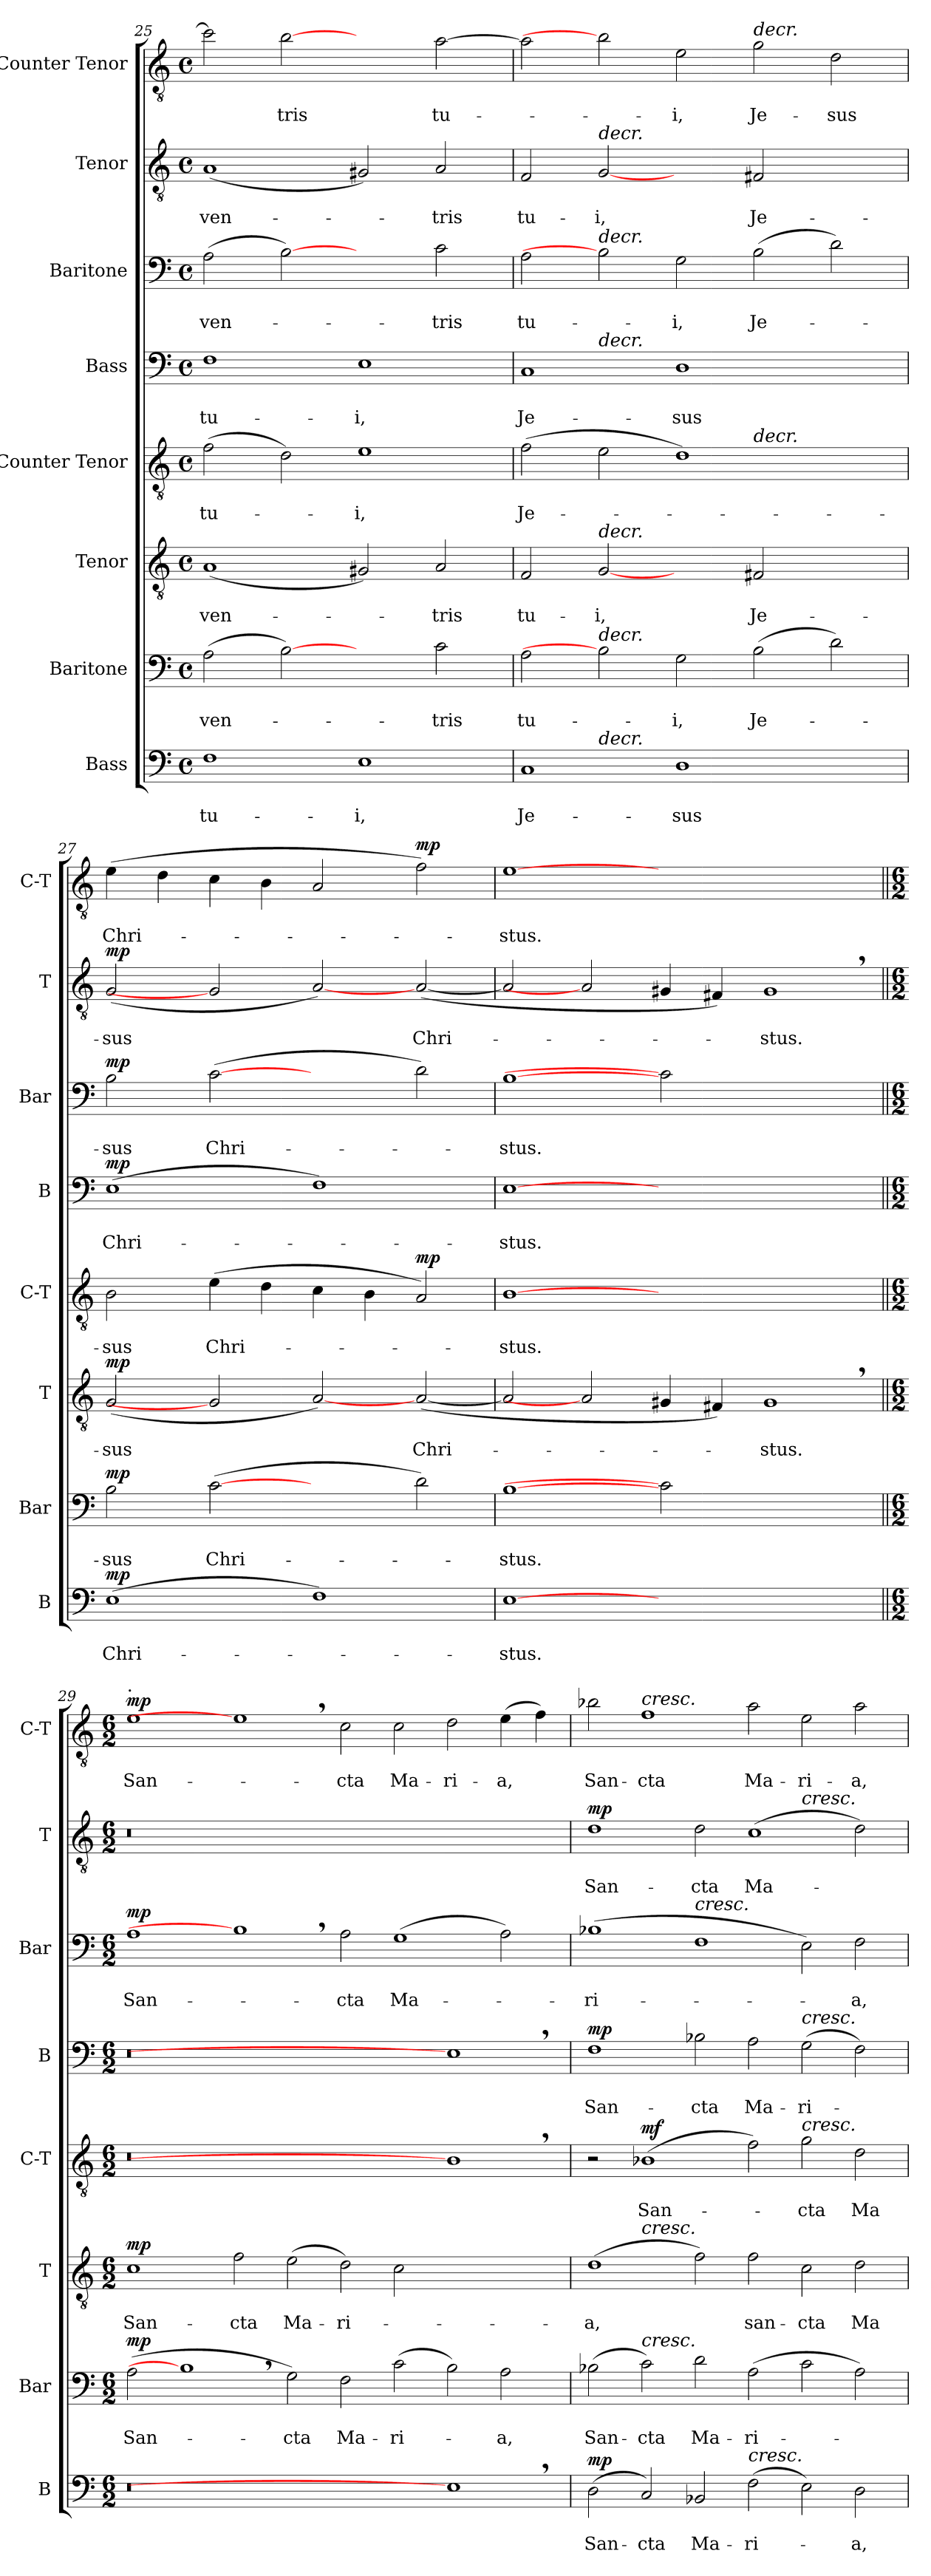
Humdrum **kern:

**kern	**text	**text	**dynam	**kern	**text	**text	**dynam	**kern	**text	**text	**dynam	**kern	**text	**text	**dynam	**kern	**text	**text	**dynam	**kern	**text	**text	**dynam	**kern	**text	**text	**dynam	**kern	**text	**text	**dynam
*part8	*part8	*part8	*part8	*part7	*part7	*part7	*part7	*part6	*part6	*part6	*part6	*part5	*part5	*part5	*part5	*part4	*part4	*part4	*part4	*part3	*part3	*part3	*part3	*part2	*part2	*part2	*part2	*part1	*part1	*part1	*part1
*staff8	*staff8	*staff8	*staff8	*staff7	*staff7	*staff7	*staff7	*staff6	*staff6	*staff6	*staff6	*staff5	*staff5	*staff5	*staff5	*staff4	*staff4	*staff4	*staff4	*staff3	*staff3	*staff3	*staff3	*staff2	*staff2	*staff2	*staff2	*staff1	*staff1	*staff1	*staff1
*I"Bass	*	*	*	*I"Baritone	*	*	*	*I"Tenor	*	*	*	*I"Counter Tenor	*	*	*	*I"Bass	*	*	*	*I"Baritone	*	*	*	*I"Tenor	*	*	*	*I"Counter Tenor	*	*	*
*I'B	*	*	*	*I'Bar	*	*	*	*I'T	*	*	*	*I'C-T	*	*	*	*I'B	*	*	*	*I'Bar	*	*	*	*I'T	*	*	*	*I'C-T	*	*	*
*clefF4	*	*	*	*clefF4	*	*	*	*clefGv2	*	*	*	*clefGv2	*	*	*	*clefF4	*	*	*	*clefF4	*	*	*	*clefGv2	*	*	*	*clefGv2	*	*	*
*k[]	*	*	*	*k[]	*	*	*	*k[]	*	*	*	*k[]	*	*	*	*k[]	*	*	*	*k[]	*	*	*	*k[]	*	*	*	*k[]	*	*	*
*C:	*	*	*	*C:	*	*	*	*C:	*	*	*	*C:	*	*	*	*C:	*	*	*	*C:	*	*	*	*C:	*	*	*	*C:	*	*	*
*M4/4	*	*	*	*M4/4	*	*	*	*M4/4	*	*	*	*M4/4	*	*	*	*M4/4	*	*	*	*M4/4	*	*	*	*M4/4	*	*	*	*M4/4	*	*	*
*met(c)	*	*	*	*met(c)	*	*	*	*met(c)	*	*	*	*met(c)	*	*	*	*met(c)	*	*	*	*met(c)	*	*	*	*met(c)	*	*	*	*met(c)	*	*	*
=25	=25	=25	=25	=25	=25	=25	=25	=25	=25	=25	=25	=25	=25	=25	=25	=25	=25	=25	=25	=25	=25	=25	=25	=25	=25	=25	=25	=25	=25	=25	=25
!	!	!LO:LY:b	!	!	!	!LO:LY:b	!	!	!	!LO:LY:b	!	!	!	!LO:LY:b	!	!	!	!LO:LY:b	!	!	!	!LO:LY:b	!	!	!	!LO:LY:b	!	!	!	!	!
1F	.	tu-	.	(>2A\	.	ven-	.	(<1A	.	ven-	.	(>2f\	.	tu-	.	1F	.	tu-	.	(>2A\	.	ven-	.	(<1A	.	ven-	.	2cc\]	.	.	.
!	!	!	!	!	!	!	!	!	!	!	!	!	!	!	!	!	!	!	!	!	!	!	!	!	!	!	!	!	!	!LO:LY:b	!
.	.	.	.	[2B)	.	.	.	.	.	.	.	2d\)	.	.	.	.	.	.	.	[2B)	.	.	.	.	.	.	.	[2b	.	-tris	.
!	!	!LO:LY:b	!	!	!	!	!	!	!	!	!	!	!	!LO:LY:b	!	!	!	!LO:LY:b	!	!	!	!	!	!	!	!	!	!	!	!	!
1E	.	-i,	.	2ryy	.	.	.	2G#X/)	.	.	.	1e	.	-i,	.	1E	.	-i,	.	2ryy	.	.	.	2G#X/)	.	.	.	2ryy	.	.	.
!	!	!	!	!	!	!LO:LY:b	!	!	!	!LO:LY:b	!	!	!	!	!	!	!	!	!	!	!	!LO:LY:b	!	!	!	!LO:LY:b	!	!	!	!LO:LY:b	!
.	.	.	.	2c\	.	-tris	.	2A/	.	-tris	.	.	.	.	.	.	.	.	.	2c\	.	-tris	.	2A/	.	-tris	.	[2a\	.	tu-	.
=26	=26	=26	=26	=26	=26	=26	=26	=26	=26	=26	=26	=26	=26	=26	=26	=26	=26	=26	=26	=26	=26	=26	=26	=26	=26	=26	=26	=26	=26	=26	=26
!	!	!LO:LY:b	!	!	!	!LO:LY:b	!	!	!	!LO:LY:b	!	!	!	!LO:LY:b	!	!	!	!LO:LY:b	!	!	!	!LO:LY:b	!	!	!	!LO:LY:b	!	!	!	!	!
*^	*	*	*	*	*	*	*	*	*	*	*	*^	*	*	*	*^	*	*	*	*	*	*	*	*	*	*	*	*	*	*	*
1C	2ryy	.	Je-	.	2A\	.	tu-	.	2F/	.	tu-	.	(>2f\	1.ryy	.	Je-	.	1C	2ryy	.	Je-	.	2A\	.	tu-	.	2F/	.	tu-	.	2a\]	.	.	.
!	!	!	!	!	!	!	!	!	!	!	!	!	!	!	!	!	!	!	!	!	!	!	!	!	!	!	!LO:TX:a:i:t=decr.	!	!	!	!	!	!	!
!	!	!	!	!	!	!	!	!	!	!	!	!	!	!	!	!	!	!	!	!	!	!	!LO:TX:a:i:t=decr.	!	!	!	!	!	!	!	!	!	!	!
!	!	!	!	!	!	!	!	!	!	!	!	!	!	!	!	!	!	!	!LO:TX:a:i:t=decr.	!	!	!	!	!	!	!	!	!	!	!	!	!	!	!
!	!	!	!	!	!	!	!	!	!LO:TX:a:i:t=decr.	!	!	!	!	!	!	!	!	!	!	!	!	!	!	!	!	!	!	!	!	!	!	!	!	!
!	!	!	!	!	!LO:TX:a:i:t=decr.	!	!	!	!	!	!	!	!	!	!	!	!	!	!	!	!	!	!	!	!	!	!	!	!	!	!	!	!	!
!	!LO:TX:a:i:t=decr.	!	!	!	!	!	!	!	!	!	!	!	!	!	!	!	!	!	!	!	!	!	!	!	!	!	!	!	!	!	!	!	!	!
!	!	!	!	!	!	!	!	!	!	!	!LO:LY:b	!	!	!	!	!	!	!	!	!	!	!	!	!	!	!	!	!	!LO:LY:b	!	!	!	!	!
.	0ryy	.	.	.	2B]	.	.	.	[2G	.	-i,	.	2e\	.	.	.	.	.	0ryy	.	.	.	2B]	.	.	.	[2G	.	-i,	.	2b]	.	.	.
!	!	!	!LO:LY:b	!	!	!	!LO:LY:b	!	!	!	!	!	!	!	!	!	!	!	!	!	!LO:LY:b	!	!	!	!LO:LY:b	!	!	!	!	!	!	!	!LO:LY:b	!
1D	.	.	-sus	.	2G\	.	-i,	.	2ryy	.	.	.	1d)	.	.	.	.	1D	.	.	-sus	.	2G\	.	-i,	.	2ryy	.	.	.	2e\	.	-i,	.
!	!	!	!	!	!	!	!	!	!	!	!	!	!	!	!	!	!	!	!	!	!	!	!	!	!	!	!	!	!	!	!LO:TX:a:i:t=decr.	!	!	!
!	!	!	!	!	!	!	!	!	!	!	!	!	!	!LO:TX:a:i:t=decr.	!	!	!	!	!	!	!	!	!	!	!	!	!	!	!	!	!	!	!	!
!	!	!	!	!	!	!	!LO:LY:b	!	!	!	!LO:LY:b	!	!	!	!	!	!	!	!	!	!	!	!	!	!LO:LY:b	!	!	!	!LO:LY:b	!	!	!	!LO:LY:b	!
.	.	.	.	.	(>2B\	.	Je-	.	2F#X/	.	Je-	.	.	1ryy	.	.	.	.	.	.	.	.	(>2B\	.	Je-	.	2F#X/	.	Je-	.	2g\	.	Je-	.
!	!	!	!	!	!	!	!	!	!	!	!	!	!	!	!	!	!	!	!	!	!	!	!	!	!	!	!	!	!	!	!	!	!LO:LY:b	!
2ryy	.	.	.	.	2d\)	.	.	.	2ryy	.	.	.	2ryy	.	.	.	.	2ryy	.	.	.	.	2d\)	.	.	.	2ryy	.	.	.	2d\	.	-sus	.
=27	=27	=27	=27	=27	=27	=27	=27	=27	=27	=27	=27	=27	=27	=27	=27	=27	=27	=27	=27	=27	=27	=27	=27	=27	=27	=27	=27	=27	=27	=27	=27	=27	=27	=27
!	!	!	!LO:LY:b	!LO:DY:a	!	!	!LO:LY:b	!LO:DY:a	!	!	!LO:LY:b	!LO:DY:a	!	!	!	!LO:LY:b	!	!	!	!	!LO:LY:b	!LO:DY:a	!	!	!LO:LY:b	!LO:DY:a	!	!	!LO:LY:b	!LO:DY:a	!	!	!LO:LY:b	!
*	*	*	*	*	*	*	*	*	*	*	*	*	*v	*v	*	*	*	*	*	*	*	*	*	*	*	*	*	*	*	*	*	*	*	*
*v	*v	*	*	*	*	*	*	*	*	*	*	*	*	*	*	*	*v	*v	*	*	*	*	*	*	*	*	*	*	*	*	*	*	*
(>1E	.	Chri-	mp	2B\	.	-sus	mp	(<2G/	.	-sus	mp	2B\	.	-sus	.	(>1E	.	Chri-	mp	2B\	.	-sus	mp	(<2G/	.	-sus	mp	(>4e\	.	Chri-	.
.	.	.	.	.	.	.	.	.	.	.	.	.	.	.	.	.	.	.	.	.	.	.	.	.	.	.	.	4d\	.	.	.
!	!	!	!	!	!	!LO:LY:b	!	!	!	!	!	!	!	!LO:LY:b	!	!	!	!	!	!	!	!LO:LY:b	!	!	!	!	!	!	!	!	!
.	.	.	.	(>[2c	.	Chri-	.	2G]	.	.	.	(>4e\	.	Chri-	.	.	.	.	.	(>[2c	.	Chri-	.	2G]	.	.	.	4c\	.	.	.
.	.	.	.	.	.	.	.	.	.	.	.	4d\	.	.	.	.	.	.	.	.	.	.	.	.	.	.	.	4B\	.	.	.
1F)	.	.	.	2ryy	.	.	.	[2A)	.	.	.	4c\	.	.	.	1F)	.	.	.	2ryy	.	.	.	[2A)	.	.	.	2A/	.	.	.
.	.	.	.	.	.	.	.	.	.	.	.	4B\	.	.	.	.	.	.	.	.	.	.	.	.	.	.	.	.	.	.	.
!	!	!	!	!	!	!	!	!	!	!LO:LY:b	!	!	!	!	!LO:DY:a	!	!	!	!	!	!	!	!	!	!	!LO:LY:b	!	!	!	!	!LO:DY:a
.	.	.	.	2d\)	.	.	.	(<[2A/	.	Chri-	.	2A/)	.	.	mp	.	.	.	.	2d\)	.	.	.	(<[2A/	.	Chri-	.	2f\)	.	.	mp
!!LO:PB:g=z
=28	=28	=28	=28	=28	=28	=28	=28	=28	=28	=28	=28	=28	=28	=28	=28	=28	=28	=28	=28	=28	=28	=28	=28	=28	=28	=28	=28	=28	=28	=28	=28
!	!	!LO:LY:b	!	!	!	!LO:LY:b	!	!	!	!	!	!	!	!LO:LY:b	!	!	!	!LO:LY:b	!	!	!	!LO:LY:b	!	!	!	!	!	!	!	!LO:LY:b	!
[1E	.	-stus.	.	[1B	.	-stus.	.	2A/]	.	.	.	[1B	.	-stus.	.	[1E	.	-stus.	.	[1B	.	-stus.	.	2A/]	.	.	.	[1e	.	-stus.	.
.	.	.	.	.	.	.	.	2A]	.	.	.	.	.	.	.	.	.	.	.	.	.	.	.	2A]	.	.	.	.	.	.	.
1.ryy	.	.	.	2c]	.	.	.	4G#X/	.	.	.	1.ryy	.	.	.	1.ryy	.	.	.	2c]	.	.	.	4G#X/	.	.	.	1.ryy	.	.	.
.	.	.	.	.	.	.	.	4F#X/)	.	.	.	.	.	.	.	.	.	.	.	.	.	.	.	4F#X/)	.	.	.	.	.	.	.
!	!	!	!	!	!	!	!	!	!	!LO:LY:b	!	!	!	!	!	!	!	!	!	!	!	!	!	!	!	!LO:LY:b	!	!	!	!	!
.	.	.	.	1ryy	.	.	.	1G#,>	.	-stus.	.	.	.	.	.	.	.	.	.	1ryy	.	.	.	1G#,>	.	-stus.	.	.	.	.	.
=29||	=29||	=29||	=29||	=29||	=29||	=29||	=29||	=29||	=29||	=29||	=29||	=29||	=29||	=29||	=29||	=29||	=29||	=29||	=29||	=29||	=29||	=29||	=29||	=29||	=29||	=29||	=29||	=29||	=29||	=29||	=29||
!!LO:REH:place=s1:a:B:fs=9.3:t=C
*M6/2	*	*	*	*M6/2	*	*	*	*M6/2	*	*	*	*M6/2	*	*	*	*M6/2	*	*	*	*M6/2	*	*	*	*M6/2	*	*	*	*M6/2	*	*	*
!	!	!	!	!	!	!	!	!	!	!	!	!	!	!	!	!	!	!	!	!	!	!	!	!	!	!	!	!LO:TX:a:t=.	!	!	!
!	!	!	!	!	!	!LO:LY:b	!LO:DY:a	!	!	!LO:LY:b	!LO:DY:a	!	!	!	!	!	!	!	!	!	!	!LO:LY:b	!LO:DY:a	!	!	!	!	!	!	!LO:LY:b	!LO:DY:a
0.r	.	.	.	(>2A\	.	San-	mp	1c	.	San-	mp	0.r	.	.	.	0.r	.	.	.	1A	.	San-	mp	0.r	.	.	.	1e	.	San-	mp
.	.	.	.	1B,>]	.	.	.	.	.	.	.	.	.	.	.	.	.	.	.	.	.	.	.	.	.	.	.	.	.	.	.
!	!	!	!	!	!	!	!	!	!	!LO:LY:b	!	!	!	!	!	!	!	!	!	!	!	!	!	!	!	!	!	!	!	!	!
.	.	.	.	.	.	.	.	2f\	.	-cta	.	.	.	.	.	.	.	.	.	1B,>]	.	.	.	.	.	.	.	1e,>]	.	.	.
!	!	!	!	!	!	!LO:LY:b	!	!	!	!LO:LY:b	!	!	!	!	!	!	!	!	!	!	!	!	!	!	!	!	!	!	!	!	!
.	.	.	.	2G\)	.	-cta	.	(>2e\	.	Ma-	.	.	.	.	.	.	.	.	.	.	.	.	.	.	.	.	.	.	.	.	.
!	!	!	!	!	!	!LO:LY:b	!	!	!	!LO:LY:b	!	!	!	!	!	!	!	!	!	!	!	!LO:LY:b	!	!	!	!	!	!	!	!LO:LY:b	!
.	.	.	.	2F\	.	Ma-	.	2d\)	.	-ri-	.	.	.	.	.	.	.	.	.	2A\	.	-cta	.	.	.	.	.	2c\	.	-cta	.
!	!	!	!	!	!	!LO:LY:b	!	!	!	!	!	!	!	!	!	!	!	!	!	!	!	!LO:LY:b	!	!	!	!	!	!	!	!LO:LY:b	!
.	.	.	.	(>2c\	.	-ri-	.	2c\	.	.	.	.	.	.	.	.	.	.	.	(>1G	.	Ma-	.	.	.	.	.	2c\	.	Ma-	.
!	!	!	!	!	!	!	!	!	!	!	!	!	!	!	!	!	!	!	!	!	!	!	!	!	!	!	!	!	!	!LO:LY:b	!
1E,>]	.	.	.	2B\)	.	.	.	1ryy	.	.	.	1B,>]	.	.	.	1E,>]	.	.	.	.	.	.	.	1ryy	.	.	.	2d\	.	-ri-	.
!	!	!	!	!	!	!LO:LY:b	!	!	!	!	!	!	!	!	!	!	!	!	!	!	!	!	!	!	!	!	!	!	!	!LO:LY:b	!
.	.	.	.	2A\	.	-a,	.	.	.	.	.	.	.	.	.	.	.	.	.	2A\)	.	.	.	.	.	.	.	(>4e\	.	-a,	.
.	.	.	.	.	.	.	.	.	.	.	.	.	.	.	.	.	.	.	.	.	.	.	.	.	.	.	.	4f\)	.	.	.
=30	=30	=30	=30	=30	=30	=30	=30	=30	=30	=30	=30	=30	=30	=30	=30	=30	=30	=30	=30	=30	=30	=30	=30	=30	=30	=30	=30	=30	=30	=30	=30
!	!	!LO:LY:b	!LO:DY:a	!	!	!LO:LY:b	!	!	!	!LO:LY:b	!	!	!	!	!	!	!	!LO:LY:b	!LO:DY:a	!	!	!LO:LY:b	!	!	!	!LO:LY:b	!LO:DY:a	!	!	!LO:LY:b	!
*	*	*	*	*	*	*	*	*^	*	*	*	*	*	*	*	*	*	*	*	*	*	*	*	*^	*	*	*	*	*	*	*
(>2D\	.	San-	mp	(>2B-X\	.	San-	.	(>1d	2ryy	.	-a,	.	2r	.	.	.	1F	.	San-	mp	(>1B-X	.	-ri-	.	1d	0ryy	.	San-	mp	2b-X\	.	San-	.
!	!	!	!	!	!	!	!	!	!	!	!	!	!	!	!	!	!	!	!	!	!	!	!	!	!	!	!	!	!	!LO:TX:a:i:t=cresc.	!	!	!
!	!	!	!	!	!	!	!	!	!LO:TX:a:i:t=cresc.	!	!	!	!	!	!	!	!	!	!	!	!	!	!	!	!	!	!	!	!	!	!	!	!
!	!	!	!	!LO:TX:a:i:t=cresc.	!	!	!	!	!	!	!	!	!	!	!	!	!	!	!	!	!	!	!	!	!	!	!	!	!	!	!	!	!
!	!	!LO:LY:b	!	!	!	!LO:LY:b	!	!	!	!	!	!	!	!	!LO:LY:b	!LO:DY:a	!	!	!	!	!	!	!	!	!	!	!	!	!	!	!	!LO:LY:b	!
2C/)	.	-cta	.	2c\)	.	-cta	.	.	1ryy	.	.	.	(>1B-X	.	San-	mf	.	.	.	.	.	.	.	.	.	.	.	.	.	1f	.	-cta	.
!	!	!	!	!	!	!	!	!	!	!	!	!	!	!	!	!	!	!	!	!	!LO:TX:a:i:t=cresc.	!	!	!	!	!	!	!	!	!	!	!	!
!	!	!LO:LY:b	!	!	!	!LO:LY:b	!	!	!	!	!	!	!	!	!	!	!	!	!LO:LY:b	!	!	!	!	!	!	!	!	!LO:LY:b	!	!	!	!	!
2BB-X/	.	Ma-	.	2d\	.	Ma-	.	2f\)	.	.	.	.	.	.	.	.	2B-X\	.	-cta	.	1F	.	.	.	2d\	.	.	-cta	.	.	.	.	.
!LO:TX:a:i:t=cresc.	!	!	!	!	!	!	!	!	!	!	!	!	!	!	!	!	!	!	!	!	!	!	!	!	!	!	!	!	!	!	!	!	!
!	!	!LO:LY:b	!	!	!	!LO:LY:b	!	!	!	!	!LO:LY:b	!	!	!	!	!	!	!	!LO:LY:b	!	!	!	!	!	!	!	!	!LO:LY:b	!	!	!	!LO:LY:b	!
(>2F\	.	-ri-	.	(>2A\	.	-ri-	.	2f\	1.ryy	.	san-	.	2f\)	.	.	.	2A\	.	Ma-	.	.	.	.	.	(>1c	.	.	Ma-	.	2a\	.	Ma-	.
!	!	!	!	!	!	!	!	!	!	!	!	!	!	!	!	!	!	!	!	!	!	!	!	!	!	!LO:TX:a:i:t=cresc.	!	!	!	!	!	!	!
!	!	!	!	!	!	!	!	!	!	!	!	!	!	!	!	!	!LO:TX:a:i:t=cresc.	!	!	!	!	!	!	!	!	!	!	!	!	!	!	!	!
!	!	!	!	!	!	!	!	!	!	!	!	!	!LO:TX:a:i:t=cresc.	!	!	!	!	!	!	!	!	!	!	!	!	!	!	!	!	!	!	!	!
!	!	!	!	!	!	!	!	!	!	!	!LO:LY:b	!	!	!	!LO:LY:b	!	!	!	!LO:LY:b	!	!	!	!	!	!	!	!	!	!	!	!	!LO:LY:b	!
2E\)	.	.	.	2c\	.	.	.	2c\	.	.	-cta	.	2g\	.	-cta	.	(>2G\	.	-ri-	.	2E\)	.	.	.	.	1ryy	.	.	.	2e\	.	-ri-	.
!	!	!LO:LY:b	!	!	!	!	!	!	!	!	!LO:LY:b	!	!	!	!LO:LY:b	!	!	!	!	!	!	!	!LO:LY:b	!	!	!	!	!	!	!	!	!LO:LY:b	!
2D\	.	-a,	.	2A\)	.	.	.	2d\	.	.	Ma-	.	2d\	.	Ma-	.	2F\)	.	.	.	2F\	.	-a,	.	2d\)	.	.	.	.	2a\	.	-a,	.
*	*	*	*	*	*	*	*	*v	*v	*	*	*	*	*	*	*	*	*	*	*	*	*	*	*	*v	*v	*	*	*	*	*	*	*
=	=	=	=	=	=	=	=	=	=	=	=	=	=	=	=	=	=	=	=	=	=	=	=	=	=	=	=	=	=	=	=
*-	*-	*-	*-	*-	*-	*-	*-	*-	*-	*-	*-	*-	*-	*-	*-	*-	*-	*-	*-	*-	*-	*-	*-	*-	*-	*-	*-	*-	*-	*-	*-
